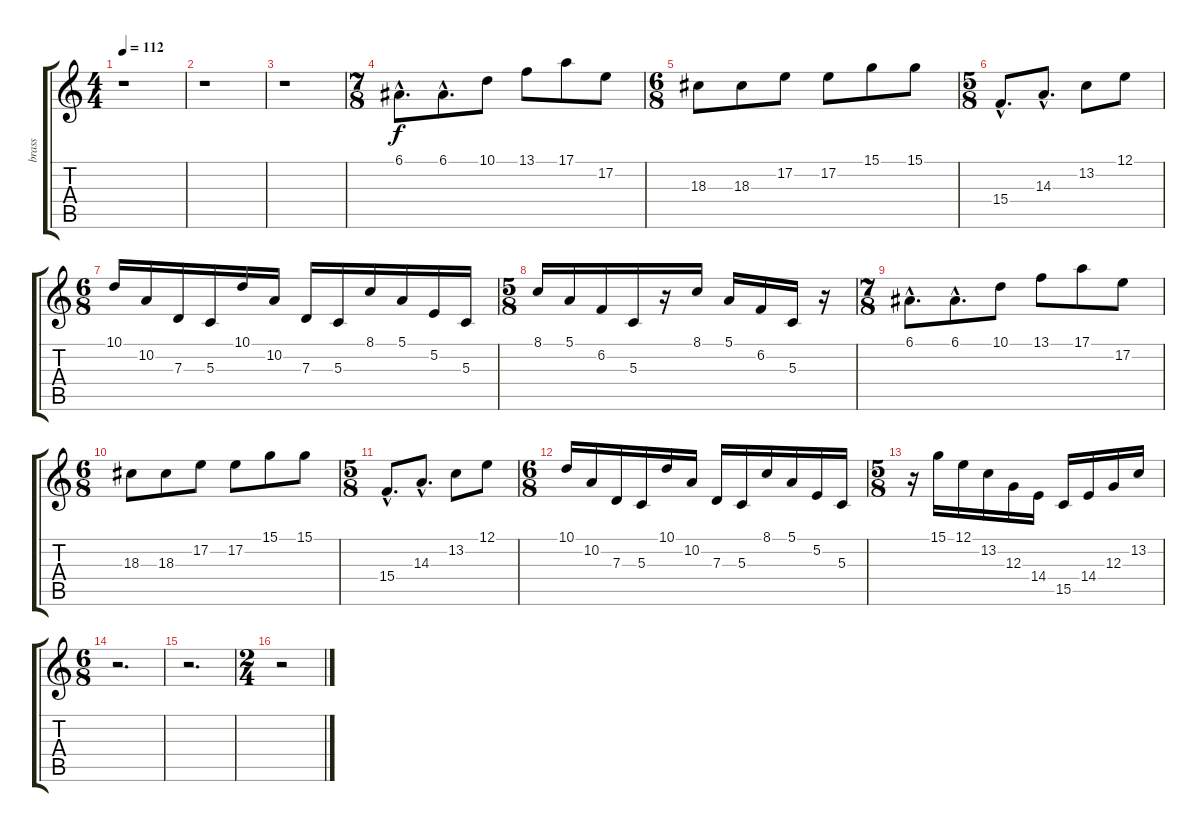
\track ("brass" "brass") {instrument synthbrass1}
\staff {score tabs}
\tuning (E4 B3 G3 D3 A2 E2) {hide}
\ts (4 4)
\tempo 112
\clef g2
\ks c
r.1{dy f} |
r.1 |
r.1 |
\ts (7 8)
6.1{hac}.8{d} 6.1{hac}.8{d} 10.1.8 13.1.8 17.1.8 17.2.8 |
\ts (6 8)
18.3.8 18.3.8 17.2.8 17.2.8 15.1.8 15.1.8 |
\ts (5 8)
15.4{hac}.8{d} 14.3{hac}.8{d} 13.2.8 12.1.8 |
\ts (6 8)
10.1.16 10.2.16 7.3.16 5.3.16 10.1.16 10.2.16 7.3.16 5.3.16 8.1.16 5.1.16 5.2.16 5.3.16 |
\ts (5 8)
8.1.16 5.1.16 6.2.16 5.3.16 r.16 8.1.16 5.1.16 6.2.16 5.3.16 r.16 |
\ts (7 8)
6.1{hac}.8{d} 6.1{hac}.8{d} 10.1.8 13.1.8 17.1.8 17.2.8 |
\ts (6 8)
18.3.8 18.3.8 17.2.8 17.2.8 15.1.8 15.1.8 |
\ts (5 8)
15.4{hac}.8{d} 14.3{hac}.8{d} 13.2.8 12.1.8 |
\ts (6 8)
10.1.16 10.2.16 7.3.16 5.3.16 10.1.16 10.2.16 7.3.16 5.3.16 8.1.16 5.1.16 5.2.16 5.3.16 |
\ts (5 8)
r.16 15.1.16 12.1.16 13.2.16 12.3.16 14.4.16 15.5.16 14.4.16 12.3.16 13.2.16 |
\ts (6 8)
r.2{d} |
r.2{d} |
\ts (2 4)
r.2
